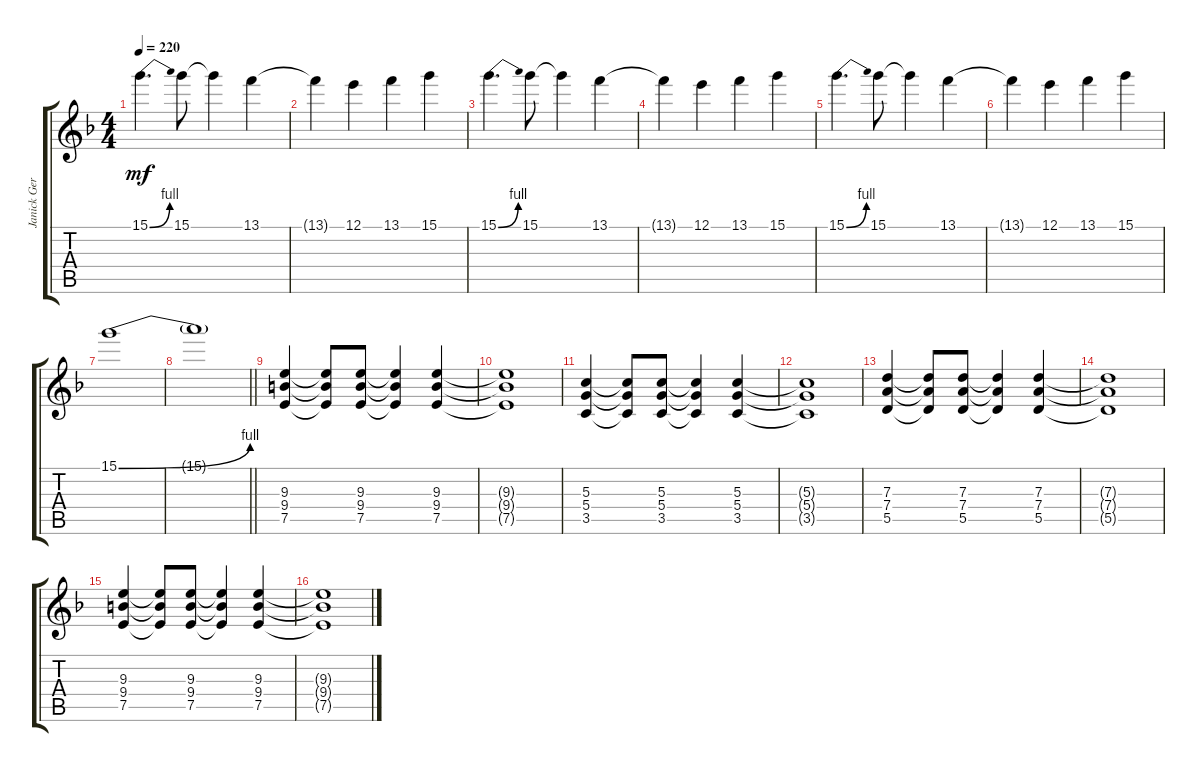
\track ("Janick Gers" "Janick Ger") {instrument distortionguitar}
\staff {score tabs}
\tuning (E4 B3 G3 D3 A2 E2) {hide}
\ts (4 4)
\tempo 220
\clef g2
\ks f
15.1{be (bend 0 0 60 4)}.4{d dy mf} 15.1.8 15.1{t}.4 13.1.4 |
13.1{t}.4 12.1.4 13.1.4 15.1.4 |
15.1{be (bend 0 0 60 4)}.4{d} 15.1.8 15.1{t}.4 13.1.4 |
13.1{t}.4 12.1.4 13.1.4 15.1.4 |
15.1{be (bend 0 0 60 4)}.4{d} 15.1.8 15.1{t}.4 13.1.4 |
13.1{t}.4 12.1.4 13.1.4 15.1.4 |
15.1{be (bend 0 0 60 4)}.1 |
\barLineRight lightlight
15.1{t}.1 |
(9.3 9.4 7.5).4 (9.3{t} 9.4{t} 7.5{t}).8 (9.3 9.4 7.5).8 (9.3{t} 9.4{t} 7.5{t}).4 (9.3 9.4 7.5).4 |
(9.3{t} 9.4{t} 7.5{t}).1 |
(5.3 5.4 3.5).4 (5.3{t} 5.4{t} 3.5{t}).8 (5.3 5.4 3.5).8 (5.3{t} 5.4{t} 3.5{t}).4 (5.3 5.4 3.5).4 |
(5.3{t} 5.4{t} 3.5{t}).1 |
(7.3 7.4 5.5).4 (7.3{t} 7.4{t} 5.5{t}).8 (7.3 7.4 5.5).8 (7.3{t} 7.4{t} 5.5{t}).4 (7.3 7.4 5.5).4 |
(7.3{t} 7.4{t} 5.5{t}).1 |
(9.3 9.4 7.5).4 (9.3{t} 9.4{t} 7.5{t}).8 (9.3 9.4 7.5).8 (9.3{t} 9.4{t} 7.5{t}).4 (9.3 9.4 7.5).4 |
(9.3{t} 9.4{t} 7.5{t}).1
